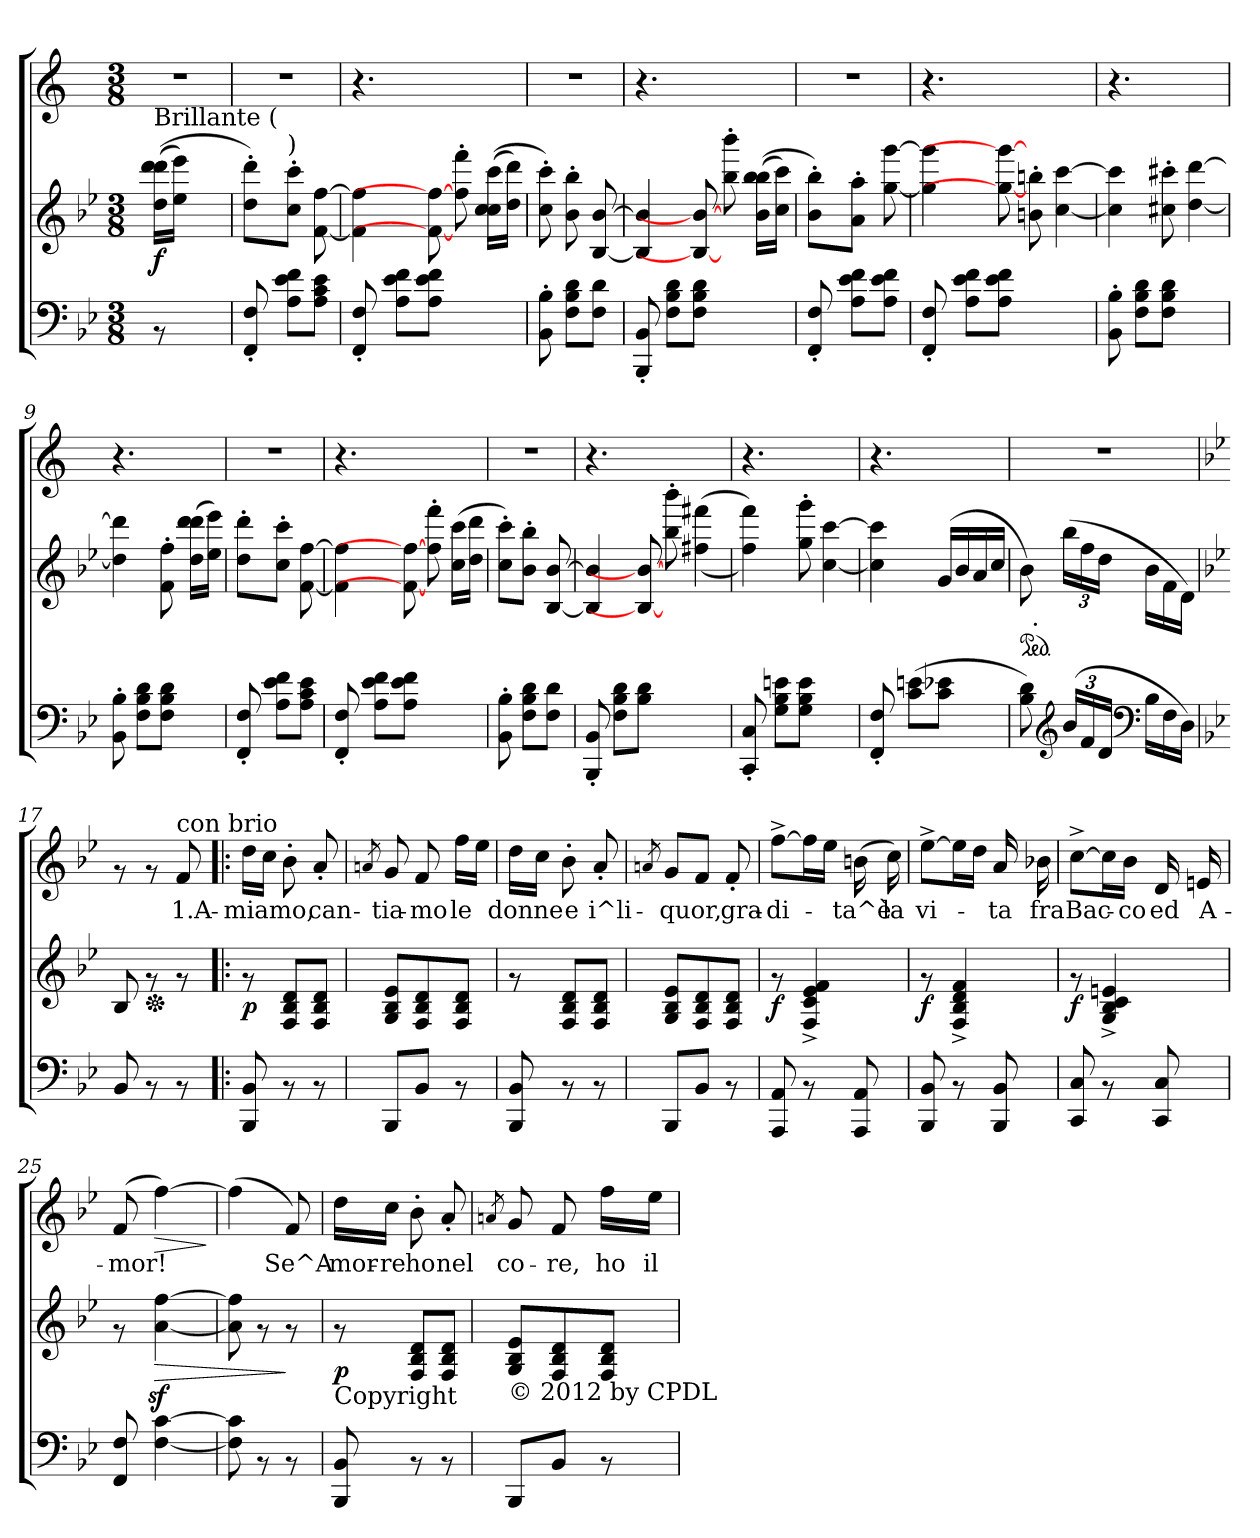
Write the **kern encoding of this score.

**kern	**dynam	**kern	**dynam	**kern	**text	**dynam
*part3	*part3	*part2	*part2	*part1	*part1	*part1
*staff3	*staff3	*staff2	*staff2	*staff1	*staff1	*staff1
*clefF4	*	*clefG2	*	*clefG2	*	*
*k[b-e-]	*	*k[b-e-]	*	*k[]	*	*
*B-:	*	*B-:	*	*C:	*	*
*M3/8	*	*M3/8	*	*M3/8	*	*
*MM192	*	*MM192	*	*MM192	*	*
=1	=1	=1	=1	=1	=1	=1
!	!	!LO:TX:a:t=Brillante (	!	!	!	!
!	!	!	!LO:DY:b	!	!	!
8rAA	.	(<(>16dd\ 16ddd\ 16ddd\ 16ddd\LL	f	4.r	.	.
.	.	16ee-\ 16eee-\JJ)	.	.	.	.
4ryy	.	4ryy	.	.	.	.
=2	=2	=2	=2	=2	=2	=2
8FF/'< 8F/'<	.	8dd\'> 8ddd\'>L)	.	4.r	.	.
!	!	!LO:TX:a:t=)	!	!	!	!
8A\ 8e-\ 8f\L	.	8cc\'> 8ccc\'>J	.	.	.	.
8A\ 8c\ 8e-\J	.	[<8f\ [>8ff\	.	.	.	.
=3	=3	=3	=3	=3	=3	=3
8FF/'< 8F/'<	.	4f\] 4ff\]	.	4.r	.	.
8A\ 8e-\ 8f\L	.	.	.	.	.	.
8A\ 8e-\ 8f\J	.	8f\_ 8ff\_	.	.	.	.
4ryy	.	8ff\'> 8fff\'>	.	4ryy	.	.
.	.	(<(>16cc\ 16cc\ 16ccc\LL	.	.	.	.
.	.	16dd\ 16ddd\JJ)	.	.	.	.
=4	=4	=4	=4	=4	=4	=4
8BB-\'> 8B-\'>	.	8cc\'> 8ccc\'>)	.	4.r	.	.
8F\ 8B-\ 8d\L	.	8b-\'> 8bb-\'>	.	.	.	.
8F\ 8d\J	.	[<8B-/ [>8b-/	.	.	.	.
=5	=5	=5	=5	=5	=5	=5
8BBB-/'< 8BB-/'<	.	4B-/] 4b-/]	.	4.r	.	.
8F\ 8B-\ 8d\L	.	.	.	.	.	.
8F\ 8B-\ 8d\J	.	8B-/_ 8b-/_	.	.	.	.
4ryy	.	8bb-\'> 8bbb-\'>	.	4ryy	.	.
.	.	(<(>16b-\ 16bb-\ 16bb-\LL	.	.	.	.
.	.	16cc\ 16ccc\JJ)	.	.	.	.
=6	=6	=6	=6	=6	=6	=6
8FF/'< 8F/'<	.	8b-\'> 8bb-\'>L)	.	4.r	.	.
8A\ 8e-\ 8f\L	.	8a\'> 8aa\'>J	.	.	.	.
8A\ 8e-\ 8f\J	.	[<8gg\ [>8ggg\	.	.	.	.
=7	=7	=7	=7	=7	=7	=7
8FF/'< 8F/'<	.	4gg\] 4ggg\]	.	4.r	.	.
8A\ 8e-\ 8f\L	.	.	.	.	.	.
8A\ 8e-\ 8f\J	.	8gg\_ 8ggg\_	.	.	.	.
4.ryy	.	8bn\'> 8bbn\'>	.	4.ryy	.	.
.	.	[<4cc\ [>4ccc\	.	.	.	.
=8	=8	=8	=8	=8	=8	=8
8BB-\'> 8B-\'>	.	4cc\] 4ccc\]	.	4.r	.	.
8F\ 8B-\ 8d\L	.	.	.	.	.	.
8F\ 8B-\ 8d\J	.	8cc#X\'> 8ccc#X\'>	.	.	.	.
4ryy	.	[<4dd\ [>4ddd\	.	4ryy	.	.
=9	=9	=9	=9	=9	=9	=9
8BB-\'> 8B-\'>	.	4dd\] 4ddd\]	.	4.r	.	.
8F\ 8B-\ 8d\L	.	.	.	.	.	.
8F\ 8B-\ 8d\J	.	8f\'> 8ff\'>	.	.	.	.
8ryy	.	(<16dd\ 16ddd\ 16ddd\LL	.	8ryy	.	.
.	.	16ee-\ 16eee-\JJ)	.	.	.	.
!!LO:LB:g=z
=10	=10	=10	=10	=10	=10	=10
8FF/'< 8F/'<	.	8dd\'> 8ddd\'>L	.	4.r	.	.
8A\ 8e-\ 8f\L	.	8cc\'> 8ccc\'>J	.	.	.	.
8A\ 8c\ 8e-\J	.	[<8f\ [>8ff\	.	.	.	.
=11	=11	=11	=11	=11	=11	=11
8FF/'< 8F/'<	.	4f\] 4ff\]	.	4.r	.	.
8A\ 8e-\ 8f\L	.	.	.	.	.	.
8A\ 8e-\ 8f\J	.	8f\_ 8ff\_	.	.	.	.
4ryy	.	8ff\'> 8fff\'>	.	4ryy	.	.
.	.	(>16cc\ 16ccc\LL	.	.	.	.
.	.	16dd\ 16ddd\JJ	.	.	.	.
=12	=12	=12	=12	=12	=12	=12
8BB-\'> 8B-\'>	.	8cc\'> 8ccc\'>L)	.	4.r	.	.
8F\ 8B-\ 8d\L	.	8b-\'> 8bb-\'>J	.	.	.	.
8F\ 8d\J	.	[<8B-/ [>8b-/	.	.	.	.
=13	=13	=13	=13	=13	=13	=13
8BBB-/'< 8BB-/'<	.	4B-/] 4b-/]	.	4.r	.	.
8F\ 8B-\ 8d\L	.	.	.	.	.	.
8B-\ 8d\J	.	8B-/_ 8b-/_	.	.	.	.
4.ryy	.	8bb-\'> 8bbb-\'>	.	4.ryy	.	.
.	.	(>(4ff#X\ 4fff#X\	.	.	.	.
=14	=14	=14	=14	=14	=14	=14
8CC/'< 8C/'<	.	4ff\ 4fff\))	.	4.r	.	.
8G\ 8B-\ 8en\L	.	.	.	.	.	.
8G\ 8B-\ 8e\J	.	8gg\'> 8ggg\'>	.	.	.	.
4ryy	.	[<4cc\ [>4ccc\	.	4ryy	.	.
=15	=15	=15	=15	=15	=15	=15
8FF/'< 8F/'<	.	4cc\] 4ccc\]	.	4.r	.	.
(>8c\ 8en\L	.	.	.	.	.	.
8c\ 8e-X\J	.	(>16g/LL	.	.	.	.
.	.	16b-/	.	.	.	.
8ryy	.	16a/	.	8ryy	.	.
.	.	16cc/JJ	.	.	.	.
=16	=16	=16	=16	=16	=16	=16
*	*	*ped	*	*	*	*
*	*	*^	*	*	*	*
8B-\ 8d\)	.	8b-\)	48ryy	.	4.r	.	.
!	!	!	!LO:TX:b:t=.	!	!	!	!
.	.	.	3ryy	.	.	.	.
*clefG2	*	*	*	*	*	*	*
(>24b-/LL	.	(>24bb-\LL	.	.	.	.	.
24f/	.	24ff\	.	.	.	.	.
24d/JJ	.	24dd\JJ	.	.	.	.	.
*clefF4	*	*	*	*	*	*	*
*Xtuplet	*	*Xtuplet	*	*	*	*	*
24B-\LL	.	24b-\LL	.	.	.	.	.
24F\	.	24f\	.	.	.	.	.
24D\JJ)	.	24d\JJ)	.	.	.	.	.
.	.	.	48ryy	.	.	.	.
*	*	*v	*v	*	*	*	*
!!LO:LB:g=z
=17	=17	=17	=17	=17	=17	=17
*	*	*	*	*k[b-e-]	*	*
*	*	*	*	*B-:	*	*
8BB-/	.	8B-/	.	8rf	.	.
*	*	*Xped	*	*	*	*
8rAA	.	8rf	.	8rf	.	.
!	!	!	!	!LO:TX:a:t=con brio	!	!
!	!	!	!	!	!LO:LY:b:rj	!
8rAA	.	8rf	.	8f/	1.A-	.
=18!|:	=18!|:	=18!|:	=18!|:	=18!|:	=18!|:	=18!|:
!	!	!	!LO:DY:b	!	!LO:LY:b:rj	!
8BBB-/ 8BB-/	.	8rf	p	16dd\LL	-miamo,	.
.	.	.	.	16cc\JJ	.	.
8rAA	.	8F/ 8B-/ 8d/L	.	8b-'>\	.	.
!	!	!	!	!	!LO:LY:b:rj	!
8rAA	.	8F/ 8B-/ 8d/J	.	8a'</	can-	.
=19	=19	=19	=19	=19	=19	=19
.	.	.	.	8qan/	.	.
!	!	!	!	!	!LO:LY:b:rj	!
8BBB-/L	.	8G/ 8B-/ 8e-/L	.	8g/	-tia-	.
!	!	!	!	!	!LO:LY:b:rj	!
8BB-/J	.	8F/ 8B-/ 8d/	.	8f/	-mo	.
!	!	!	!	!	!LO:LY:b:rj	!
8rAA	.	8F/ 8B-/ 8d/J	.	16ff\LL	le	.
.	.	.	.	16ee-\JJ	.	.
=20	=20	=20	=20	=20	=20	=20
!	!	!	!	!	!LO:LY:b:rj	!
8BBB-/ 8BB-/	.	8rf	.	16dd\LL	donne	.
.	.	.	.	16cc\JJ	.	.
!	!	!	!	!	!LO:LY:b:rj	!
8rAA	.	8F/ 8B-/ 8d/L	.	8b-'>\	e	.
!	!	!	!	!	!LO:LY:b:rj	!
8rAA	.	8F/ 8B-/ 8d/J	.	8a'</	i^li-	.
=21	=21	=21	=21	=21	=21	=21
.	.	.	.	8qan/	.	.
!	!	!	!	!	!LO:LY:b:rj	!
8BBB-/L	.	8G/ 8B-/ 8e-/L	.	8g/L	-quor,	.
8BB-/J	.	8F/ 8B-/ 8d/	.	8f/J	.	.
!	!	!	!	!	!LO:LY:b:rj	!
8rAA	.	8F/ 8B-/ 8d/J	.	8f'</	gra-	.
=22	=22	=22	=22	=22	=22	=22
!	!	!	!LO:DY:b	!	!LO:LY:b:rj	!
8AAA/ 8AA/	.	8rf	f	[>8ff^>\L	-di-	.
8rAA	.	4F/^< 4c/^< 4e-/^< 4f/^<	.	16ff\L]	.	.
.	.	.	.	16ee-\JJ	.	.
!	!	!	!	!	!LO:LY:b:rj	!
8AAA/ 8AA/	.	.	.	(<16bn\	-ta^è	.
!	!	!	!	!	!LO:LY:b:rj	!
.	.	.	.	16cc\)	la	.
=23	=23	=23	=23	=23	=23	=23
!	!	!	!LO:DY:b	!	!LO:LY:b:rj	!
8BBB-/ 8BB-/	.	8rf	f	[>8ee-^>\L	vi-	.
8rAA	.	4F/^< 4B-/^< 4d/^< 4f/^<	.	16ee-\L]	.	.
.	.	.	.	16dd\JJ	.	.
!	!	!	!	!	!LO:LY:b:rj	!
8BBB-/ 8BB-/	.	.	.	16a/	-ta	.
!	!	!	!	!	!LO:LY:b:rj	!
.	.	.	.	16b-X\	fra	.
!!LO:LB:g=z
=24	=24	=24	=24	=24	=24	=24
!	!	!	!LO:DY:b	!	!LO:LY:b:rj	!
8CC/ 8C/	.	8rf	f	[>8cc^>\L	Bac-	.
8rAA	.	4G/^< 4B-/^< 4c/^< 4en/^<	.	16cc\L]	.	.
!	!	!	!	!	!LO:LY:b:rj	!
.	.	.	.	16b-\JJ	-co	.
!	!	!	!	!	!LO:LY:b:rj	!
8CC/ 8C/	.	.	.	16d/	ed	.
!	!	!	!	!	!LO:LY:b:rj	!
.	.	.	.	16en/	A-	.
=25	=25	=25	=25	=25	=25	=25
!	!	!	!	!	!LO:LY:b:rj	!
*^	*	*	*	*	*	*
8FF/ 8F/	12ryy	.	8rf	.	(>8f/	-mor!	.
.	48.ryy	.	.	.	.	.	.
!	!	!LO:DY:a	!	!	!	!	!
.	6ryy	sf	.	.	.	.	.
!	!	!	!	!LO:HP:b	!	!	!LO:HP:b
[<4F\ [>4c\	.	.	[<4a\ [>4ff\	>	[>4ff\)	.	>
.	12ryy	.	.	.	.	.	.
.	96ryy	.	.	.	.	.	.
.	.	.	.	.	.	.	]
*v	*v	*	*	*	*	*	*
=26	=26	=26	=26	=26	=26	=26
8F\] 8c\]	.	8a\] 8ff\]	.	(>4ff\]	.	.
8rAA	.	8rf	.	.	.	.
!	!	!	!	!	!LO:LY:b:rj	!
8rAA	.	8rf	]	8f/)	Se^A-	.
=27	=27	=27	=27	=27	=27	=27
!	!	!LO:TX:b:t=Copyright	!	!	!	!
!	!	!	!LO:DY:b	!	!LO:LY:b:rj	!
8BBB-/ 8BB-/	.	8rf	p	16dd\LL	-mor-	.
!	!	!	!	!	!LO:LY:b:rj	!
.	.	.	.	16cc\JJ	-re	.
!	!	!	!	!	!LO:LY:b:rj	!
8rAA	.	8F/ 8B-/ 8d/L	.	8b-'>\	ho	.
!	!	!	!	!	!LO:LY:b:rj	!
8rAA	.	8F/ 8B-/ 8d/J	.	8a'</	nel	.
=28	=28	=28	=28	=28	=28	=28
.	.	.	.	8qan/	.	.
!	!	!LO:TX:b:t=© 2012 by CPDL	!	!	!	!
!	!	!	!	!	!LO:LY:b:rj	!
8BBB-/L	.	8G/ 8B-/ 8e-/L	.	8g/	co-	.
!	!	!	!	!	!LO:LY:b:rj	!
8BB-/J	.	8F/ 8B-/ 8d/	.	8f/	-re,	.
!	!	!	!	!	!LO:LY:b:rj	!
8rAA	.	8F/ 8B-/ 8d/J	.	16ff\LL	ho	.
!	!	!	!	!	!LO:LY:b:rj	!
.	.	.	.	16ee-\JJ	il	.
=	=	=	=	=	=	=
*-	*-	*-	*-	*-	*-	*-
